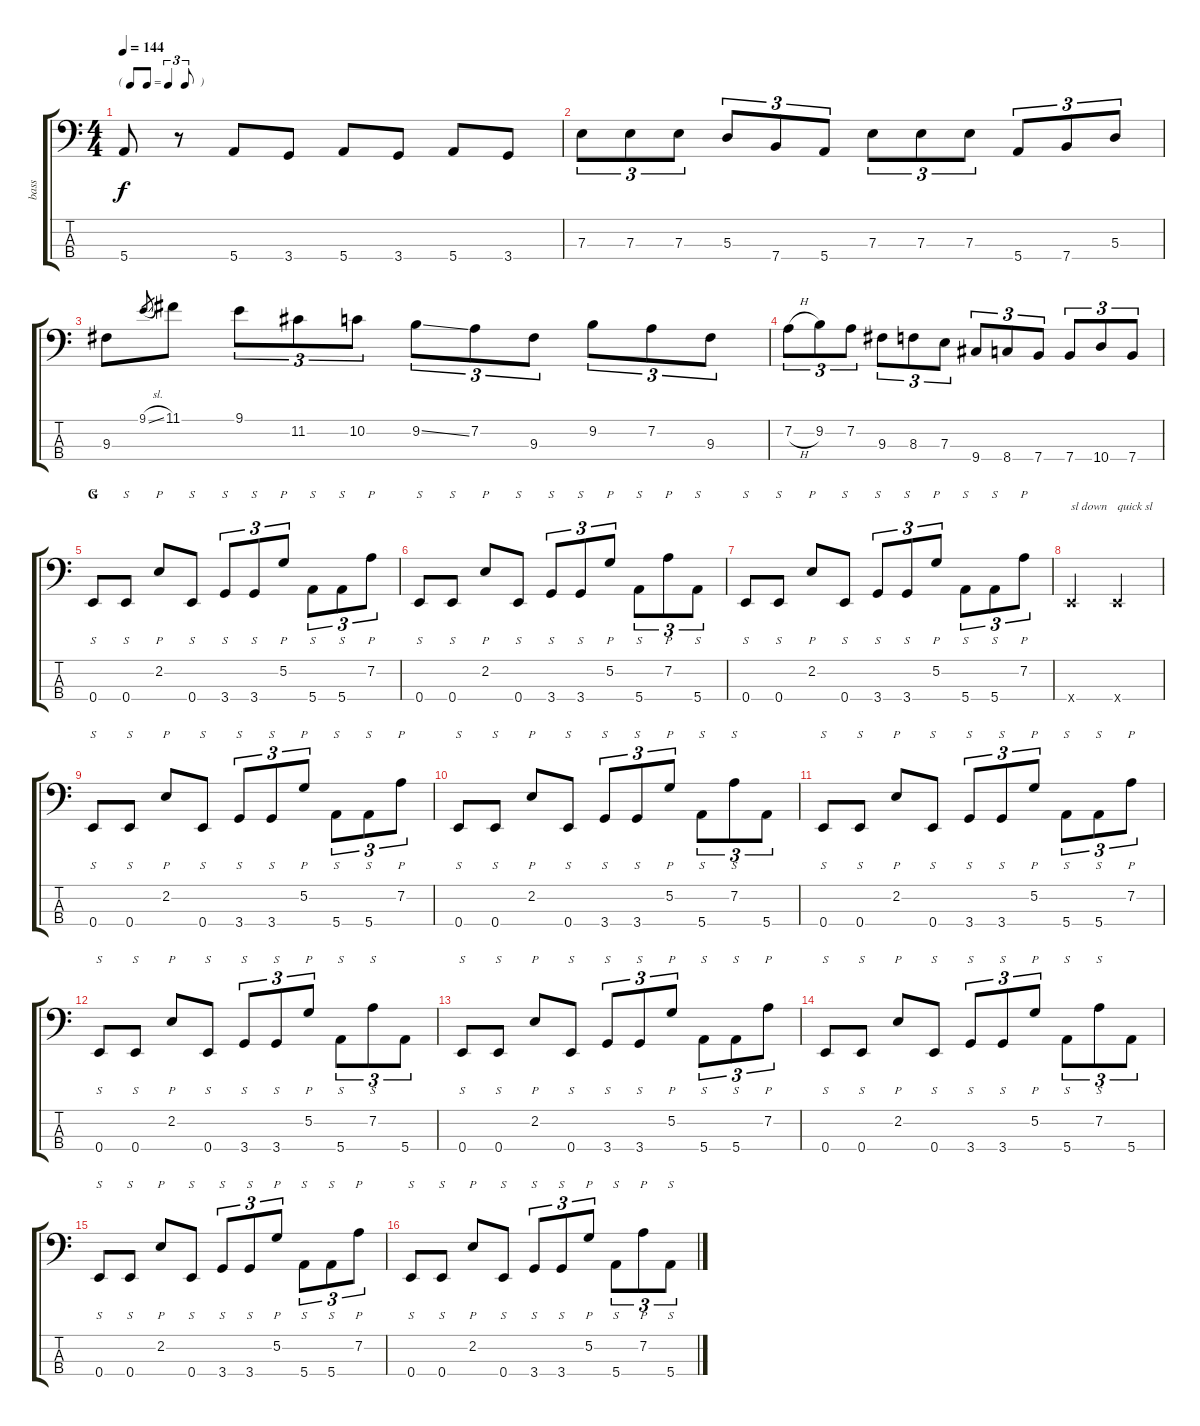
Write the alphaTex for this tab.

\track ("bass" "bass") {instrument slapbass1}
\staff {score tabs}
\tuning (G2 D2 A1 E1) {hide}
\ts (4 4)
\tf triplet8th
\tempo 144
\clef f4
\ks c
5.4.8{dy f} r.8 5.4.8 3.4.8 5.4.8 3.4.8 5.4.8 3.4.8 |
7.3.8{tu (3 2)} 7.3.8{tu (3 2)} 7.3.8{tu (3 2)} 5.3.8{tu (3 2)} 7.4.8{tu (3 2)} 5.4.8{tu (3 2)} 7.3.8{tu (3 2)} 7.3.8{tu (3 2)} 7.3.8{tu (3 2)} 5.4.8{tu (3 2)} 7.4.8{tu (3 2)} 5.3.8{tu (3 2)} |
9.3.8 9.1{sl}.8{gr} 11.1.8 9.1.8{tu (3 2)} 11.2.8{tu (3 2)} 10.2.8{tu (3 2)} 9.2{ss}.8{tu (3 2)} 7.2.8{tu (3 2)} 9.3.8{tu (3 2)} 9.2.8{tu (3 2)} 7.2.8{tu (3 2)} 9.3.8{tu (3 2)} |
7.2{h}.8{tu (3 2)} 9.2.8{tu (3 2)} 7.2.8{tu (3 2)} 9.3.8{tu (3 2)} 8.3.8{tu (3 2)} 7.3.8{tu (3 2)} 9.4.8{tu (3 2)} 8.4.8{tu (3 2)} 7.4.8{tu (3 2)} 7.4.8{tu (3 2)} 10.4.8{tu (3 2)} 7.4.8{tu (3 2)} |
\section ("" "G")
0.4.8{s instrument slapbass1} 0.4.8{s} 2.2.8{p} 0.4.8{s} 3.4.8{s tu (3 2)} 3.4.8{s tu (3 2)} 5.2.8{p tu (3 2)} 5.4.8{s tu (3 2)} 5.4.8{s tu (3 2)} 7.2.8{p tu (3 2)} |
0.4.8{s} 0.4.8{s} 2.2.8{p} 0.4.8{s} 3.4.8{s tu (3 2)} 3.4.8{s tu (3 2)} 5.2.8{p tu (3 2)} 5.4.8{s tu (3 2)} 7.2.8{p tu (3 2)} 5.4.8{s tu (3 2)} |
0.4.8{s} 0.4.8{s} 2.2.8{p} 0.4.8{s} 3.4.8{s tu (3 2)} 3.4.8{s tu (3 2)} 5.2.8{p tu (3 2)} 5.4.8{s tu (3 2)} 5.4.8{s tu (3 2)} 7.2.8{p tu (3 2)} |
0.4{x}.2{txt "sl down"} 0.4{x}.2{txt "quick sl"} |
0.4.8{s} 0.4.8{s} 2.2.8{p} 0.4.8{s} 3.4.8{s tu (3 2)} 3.4.8{s tu (3 2)} 5.2.8{p tu (3 2)} 5.4.8{s tu (3 2)} 5.4.8{s tu (3 2)} 7.2.8{p tu (3 2)} |
0.4.8{s} 0.4.8{s} 2.2.8{p} 0.4.8{s} 3.4.8{s tu (3 2)} 3.4.8{s tu (3 2)} 5.2.8{p tu (3 2)} 5.4.8{s tu (3 2)} 7.2.8{s tu (3 2)} 5.4.8{tu (3 2)} |
0.4.8{s} 0.4.8{s} 2.2.8{p} 0.4.8{s} 3.4.8{s tu (3 2)} 3.4.8{s tu (3 2)} 5.2.8{p tu (3 2)} 5.4.8{s tu (3 2)} 5.4.8{s tu (3 2)} 7.2.8{p tu (3 2)} |
0.4.8{s} 0.4.8{s} 2.2.8{p} 0.4.8{s} 3.4.8{s tu (3 2)} 3.4.8{s tu (3 2)} 5.2.8{p tu (3 2)} 5.4.8{s tu (3 2)} 7.2.8{s tu (3 2)} 5.4.8{tu (3 2)} |
0.4.8{s} 0.4.8{s} 2.2.8{p} 0.4.8{s} 3.4.8{s tu (3 2)} 3.4.8{s tu (3 2)} 5.2.8{p tu (3 2)} 5.4.8{s tu (3 2)} 5.4.8{s tu (3 2)} 7.2.8{p tu (3 2)} |
0.4.8{s} 0.4.8{s} 2.2.8{p} 0.4.8{s} 3.4.8{s tu (3 2)} 3.4.8{s tu (3 2)} 5.2.8{p tu (3 2)} 5.4.8{s tu (3 2)} 7.2.8{s tu (3 2)} 5.4.8{tu (3 2)} |
0.4.8{s} 0.4.8{s} 2.2.8{p} 0.4.8{s} 3.4.8{s tu (3 2)} 3.4.8{s tu (3 2)} 5.2.8{p tu (3 2)} 5.4.8{s tu (3 2)} 5.4.8{s tu (3 2)} 7.2.8{p tu (3 2)} |
0.4.8{s} 0.4.8{s} 2.2.8{p} 0.4.8{s} 3.4.8{s tu (3 2)} 3.4.8{s tu (3 2)} 5.2.8{p tu (3 2)} 5.4.8{s tu (3 2)} 7.2.8{p tu (3 2)} 5.4.8{s tu (3 2)}
